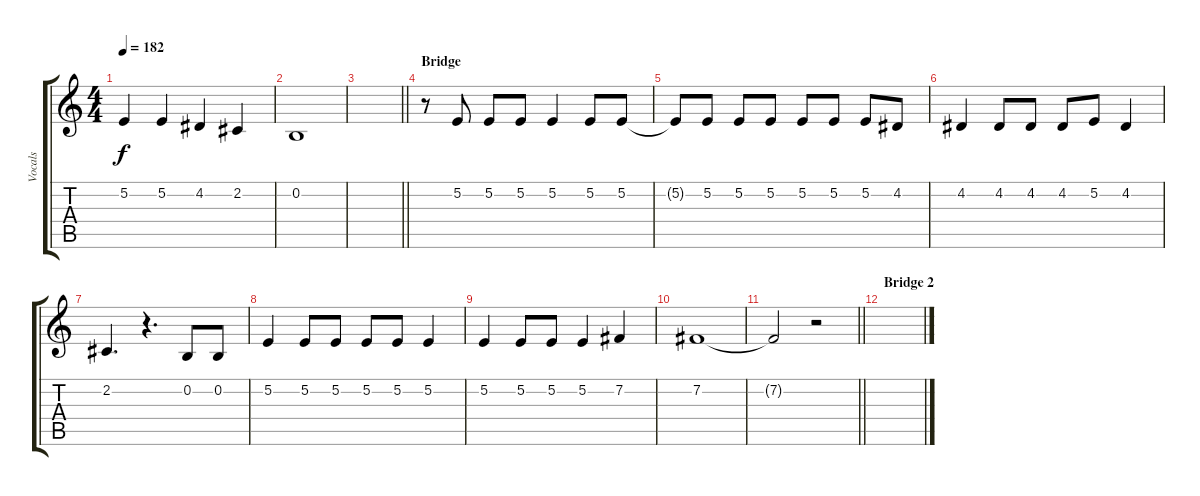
\track ("Vocals" "Vocals") {instrument altosax}
\staff {score tabs}
\tuning (E4 B3 G3 D3 A2 E2) {hide}
\ts (4 4)
\tempo 182
\clef g2
\ks c
5.2.4{dy f} 5.2.4 4.2.4 2.2.4 |
0.2.1 |
\barLineRight lightlight
|
\section ("" "Bridge")
r.8 5.2.8 5.2.8 5.2.8 5.2.4 5.2.8 5.2.8 |
5.2{t}.8 5.2.8 5.2.8 5.2.8 5.2.8 5.2.8 5.2.8 4.2.8 |
4.2.4 4.2.8 4.2.8 4.2.8 5.2.8 4.2.4 |
2.2.4{d} r.4{d} 0.2.8 0.2.8 |
5.2.4 5.2.8 5.2.8 5.2.8 5.2.8 5.2.4 |
5.2.4 5.2.8 5.2.8 5.2.4 7.2.4 |
7.2.1 |
\barLineRight lightlight
7.2{t}.2 r.2 |
\section ("" "Bridge 2")
